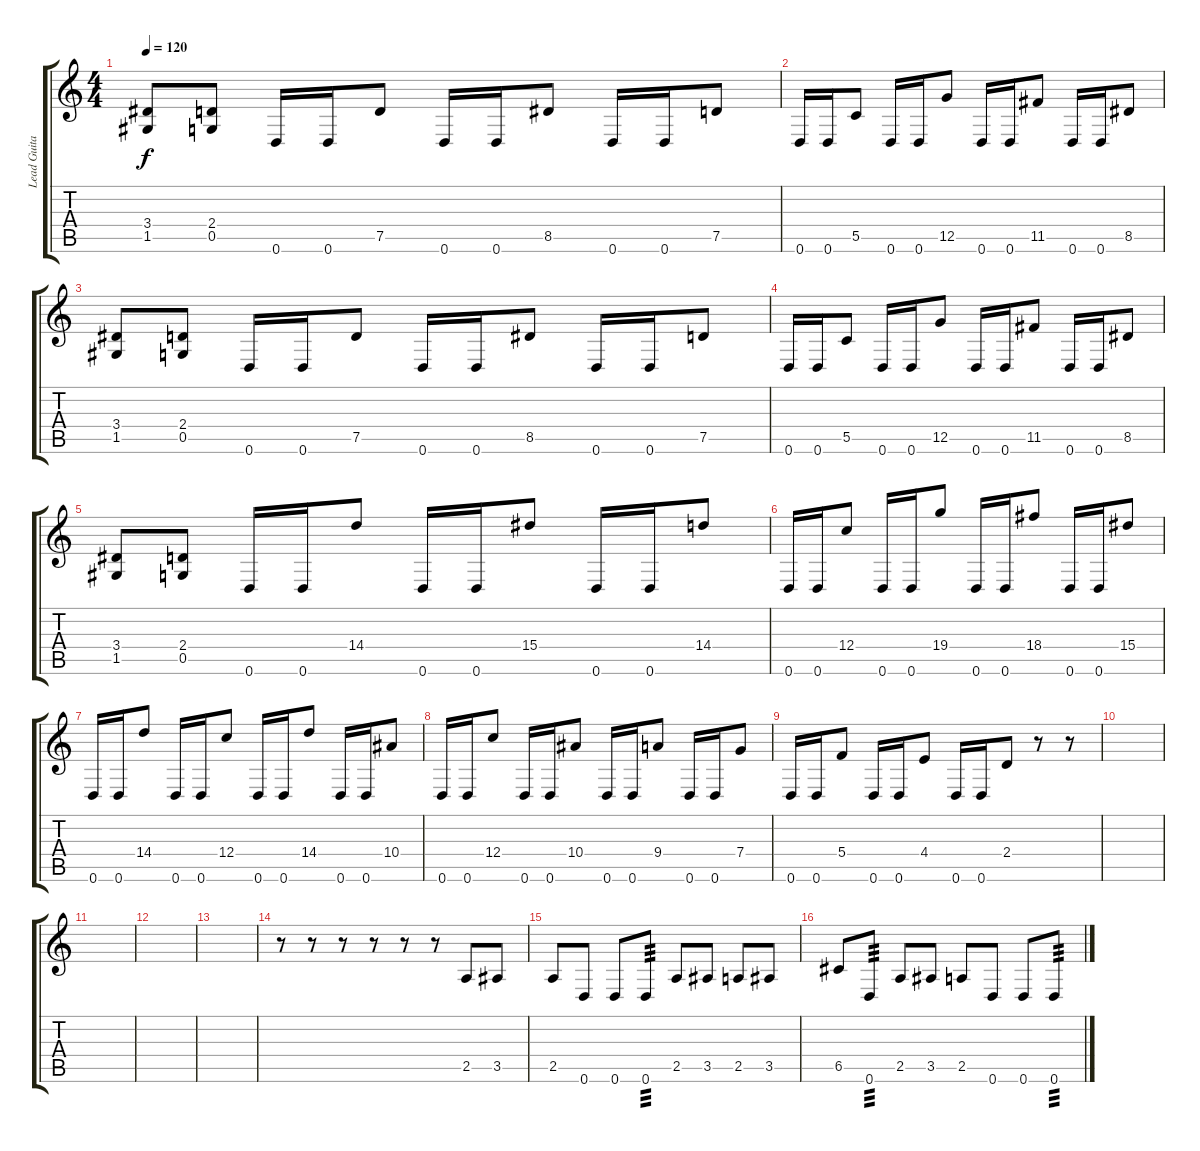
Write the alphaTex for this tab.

\track ("Lead Guitar" "Lead Guita") {instrument distortionguitar}
\staff {score tabs}
\tuning (D4 A3 F3 C3 G2 D2) {hide}
\ts (4 4)
\tempo 120
\clef g2
\ks c
(3.4 1.5).8{dy f} (2.4 0.5).8 0.6.16 0.6.16 7.5.8 0.6.16 0.6.16 8.5.8 0.6.16 0.6.16 7.5.8 |
0.6.16 0.6.16 5.5.8 0.6.16 0.6.16 12.5.8 0.6.16 0.6.16 11.5.8 0.6.16 0.6.16 8.5.8 |
(3.4 1.5).8 (2.4 0.5).8 0.6.16 0.6.16 7.5.8 0.6.16 0.6.16 8.5.8 0.6.16 0.6.16 7.5.8 |
0.6.16 0.6.16 5.5.8 0.6.16 0.6.16 12.5.8 0.6.16 0.6.16 11.5.8 0.6.16 0.6.16 8.5.8 |
(3.4 1.5).8 (2.4 0.5).8 0.6.16 0.6.16 14.4.8 0.6.16 0.6.16 15.4.8 0.6.16 0.6.16 14.4.8 |
0.6.16 0.6.16 12.4.8 0.6.16 0.6.16 19.4.8 0.6.16 0.6.16 18.4.8 0.6.16 0.6.16 15.4.8 |
0.6.16 0.6.16 14.4.8 0.6.16 0.6.16 12.4.8 0.6.16 0.6.16 14.4.8 0.6.16 0.6.16 10.4.8 |
0.6.16 0.6.16 12.4.8 0.6.16 0.6.16 10.4.8 0.6.16 0.6.16 9.4.8 0.6.16 0.6.16 7.4.8 |
0.6.16 0.6.16 5.4.8 0.6.16 0.6.16 4.4.8 0.6.16 0.6.16 2.4.8 r.8 r.8 |
|
|
|
|
r.8 r.8 r.8 r.8 r.8 r.8 2.5.8 3.5.8 |
2.5.8 0.6.8 0.6.8 0.6.8{tp 3} 2.5.8 3.5.8 2.5.8 3.5.8 |
6.5.8 0.6.8{tp 3} 2.5.8 3.5.8 2.5.8 0.6.8 0.6.8 0.6.8{tp 3}
